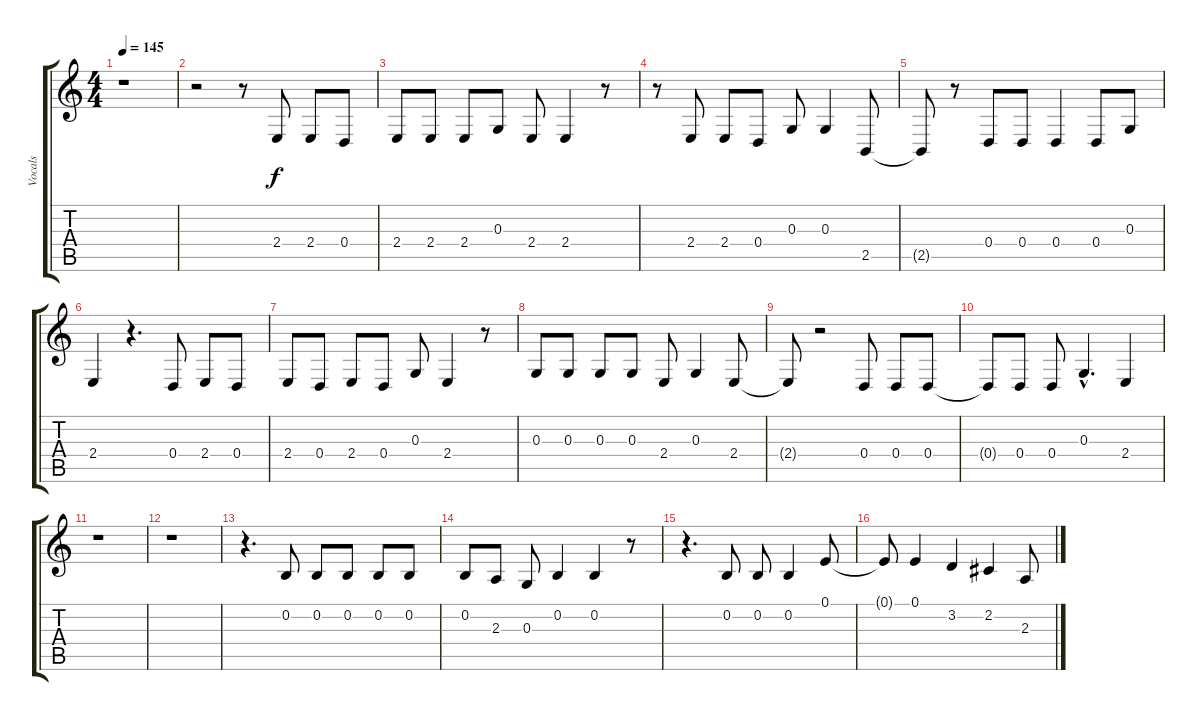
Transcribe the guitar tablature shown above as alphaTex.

\track ("Vocals" "Vocals") {instrument altosax}
\staff {score tabs}
\tuning (E4 B3 G3 D3 A2 E2) {hide}
\ts (4 4)
\tempo 145
\clef g2
\ks c
r.1{dy f} |
r.2 r.8 2.4.8 2.4.8 0.4.8 |
2.4.8 2.4.8 2.4.8 0.3.8 2.4.8 2.4.4 r.8 |
r.8 2.4.8 2.4.8 0.4.8 0.3.8 0.3.4 2.5.8 |
2.5{t}.8 r.8 0.4.8 0.4.8 0.4.4 0.4.8 0.3.8 |
2.4.4 r.4{d} 0.4.8 2.4.8 0.4.8 |
2.4.8 0.4.8 2.4.8 0.4.8 0.3.8 2.4.4 r.8 |
0.3.8 0.3.8 0.3.8 0.3.8 2.4.8 0.3.4 2.4.8 |
2.4{t}.8 r.2 0.4.8 0.4.8 0.4.8 |
0.4{t}.8 0.4.8 0.4.8 0.3{hac}.4{d} 2.4.4 |
r.1 |
r.1 |
r.4{d} 0.2.8 0.2.8 0.2.8 0.2.8 0.2.8 |
0.2.8 2.3.8 0.3.8 0.2.4 0.2.4 r.8 |
r.4{d} 0.2.8 0.2.8 0.2.4 0.1.8 |
0.1{t}.8 0.1.4 3.2.4 2.2.4 2.3.8
